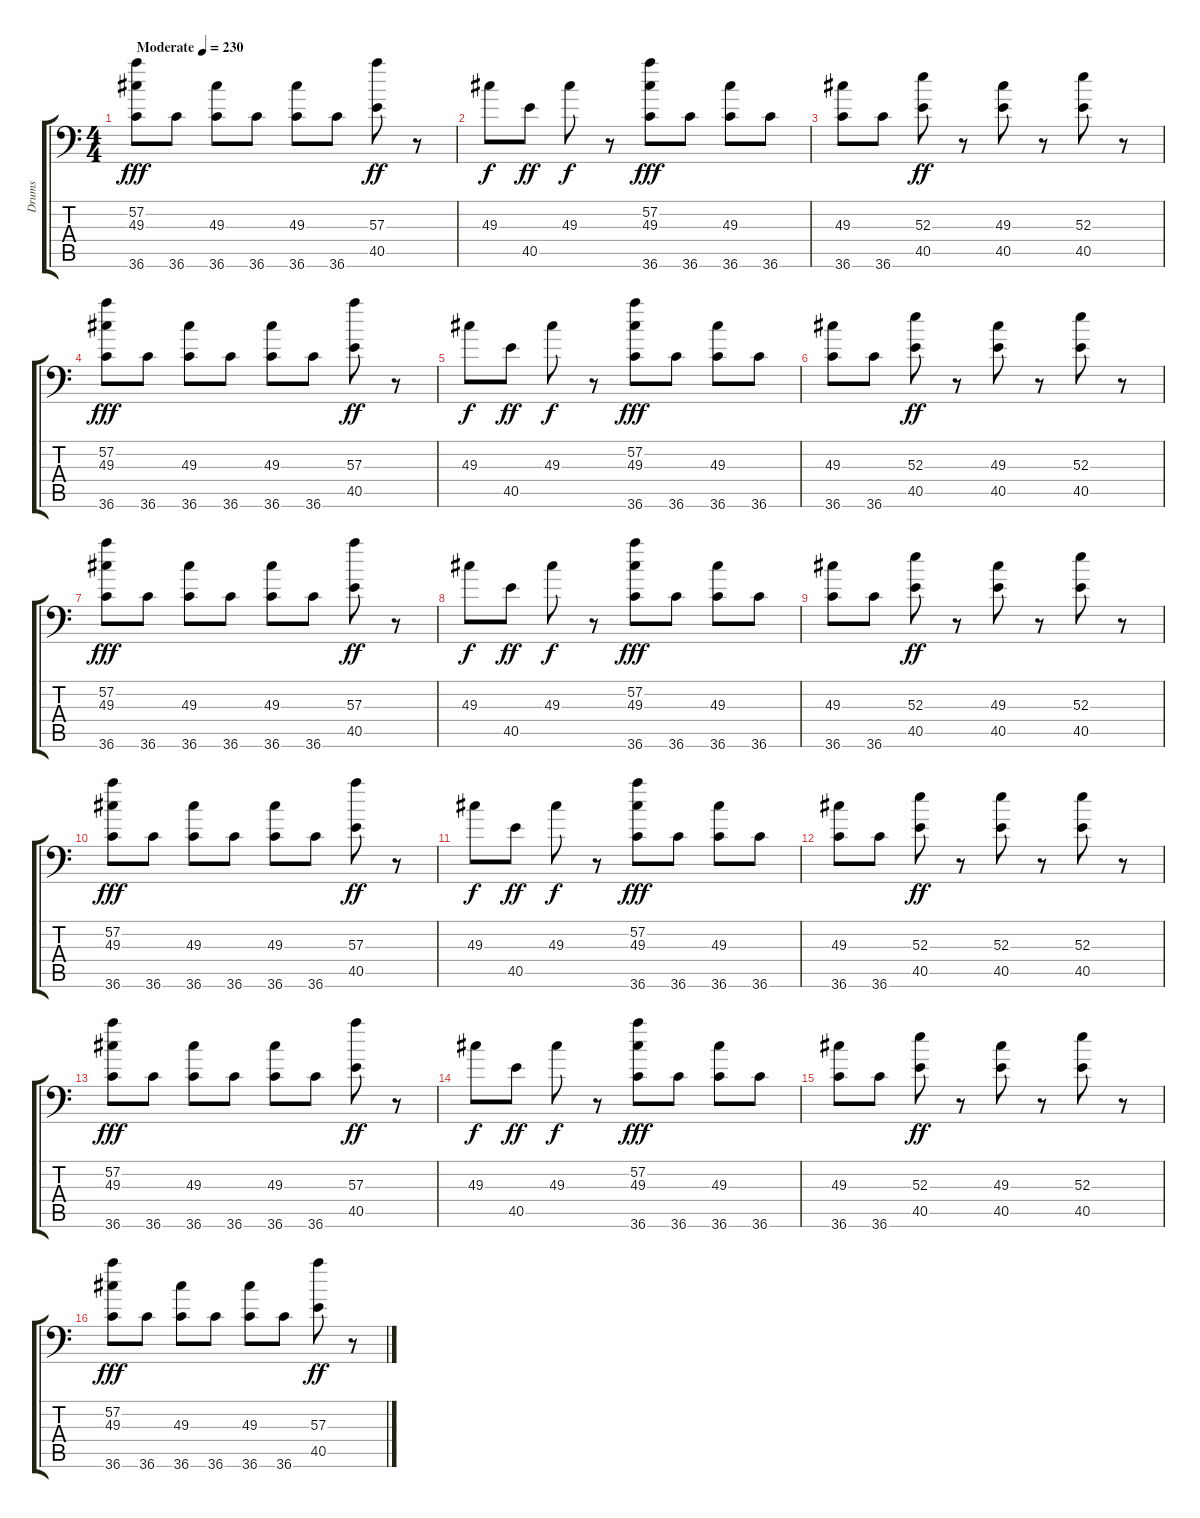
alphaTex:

\track ("Drums " "Drums ") {instrument acousticgrandpiano}
\staff {score tabs}
\tuning (C-1 C-1 C-1 C-1 C-1 C-1) {hide}
\ts (4 4)
\tempo (230 "Moderate")
\clef f4
\ks c
(57.2 49.3 36.6).8{dy fff instrument acousticgrandpiano} 36.6.8 (49.3 36.6).8 36.6.8 (49.3 36.6).8 36.6.8 (57.3 40.5).8{dy ff} r.8 |
49.3.8{dy f} 40.5.8{dy ff} 49.3.8{dy f} r.8 (57.2 49.3 36.6).8{dy fff} 36.6.8 (49.3 36.6).8 36.6.8 |
(49.3 36.6).8 36.6.8 (52.3 40.5).8{dy ff} r.8 (49.3 40.5).8 r.8 (52.3 40.5).8 r.8 |
(57.2 49.3 36.6).8{dy fff} 36.6.8 (49.3 36.6).8 36.6.8 (49.3 36.6).8 36.6.8 (57.3 40.5).8{dy ff} r.8 |
49.3.8{dy f} 40.5.8{dy ff} 49.3.8{dy f} r.8 (57.2 49.3 36.6).8{dy fff} 36.6.8 (49.3 36.6).8 36.6.8 |
(49.3 36.6).8 36.6.8 (52.3 40.5).8{dy ff} r.8 (49.3 40.5).8 r.8 (52.3 40.5).8 r.8 |
(57.2 49.3 36.6).8{dy fff} 36.6.8 (49.3 36.6).8 36.6.8 (49.3 36.6).8 36.6.8 (57.3 40.5).8{dy ff} r.8 |
49.3.8{dy f} 40.5.8{dy ff} 49.3.8{dy f} r.8 (57.2 49.3 36.6).8{dy fff} 36.6.8 (49.3 36.6).8 36.6.8 |
(49.3 36.6).8 36.6.8 (52.3 40.5).8{dy ff} r.8 (49.3 40.5).8 r.8 (52.3 40.5).8 r.8 |
(57.2 49.3 36.6).8{dy fff} 36.6.8 (49.3 36.6).8 36.6.8 (49.3 36.6).8 36.6.8 (57.3 40.5).8{dy ff} r.8 |
49.3.8{dy f} 40.5.8{dy ff} 49.3.8{dy f} r.8 (57.2 49.3 36.6).8{dy fff} 36.6.8 (49.3 36.6).8 36.6.8 |
(49.3 36.6).8 36.6.8 (52.3 40.5).8{dy ff} r.8 (52.3 40.5).8 r.8 (52.3 40.5).8 r.8 |
(57.2 49.3 36.6).8{dy fff} 36.6.8 (49.3 36.6).8 36.6.8 (49.3 36.6).8 36.6.8 (57.3 40.5).8{dy ff} r.8 |
49.3.8{dy f} 40.5.8{dy ff} 49.3.8{dy f} r.8 (57.2 49.3 36.6).8{dy fff} 36.6.8 (49.3 36.6).8 36.6.8 |
(49.3 36.6).8 36.6.8 (52.3 40.5).8{dy ff} r.8 (49.3 40.5).8 r.8 (52.3 40.5).8 r.8 |
(57.2 49.3 36.6).8{dy fff} 36.6.8 (49.3 36.6).8 36.6.8 (49.3 36.6).8 36.6.8 (57.3 40.5).8{dy ff} r.8
